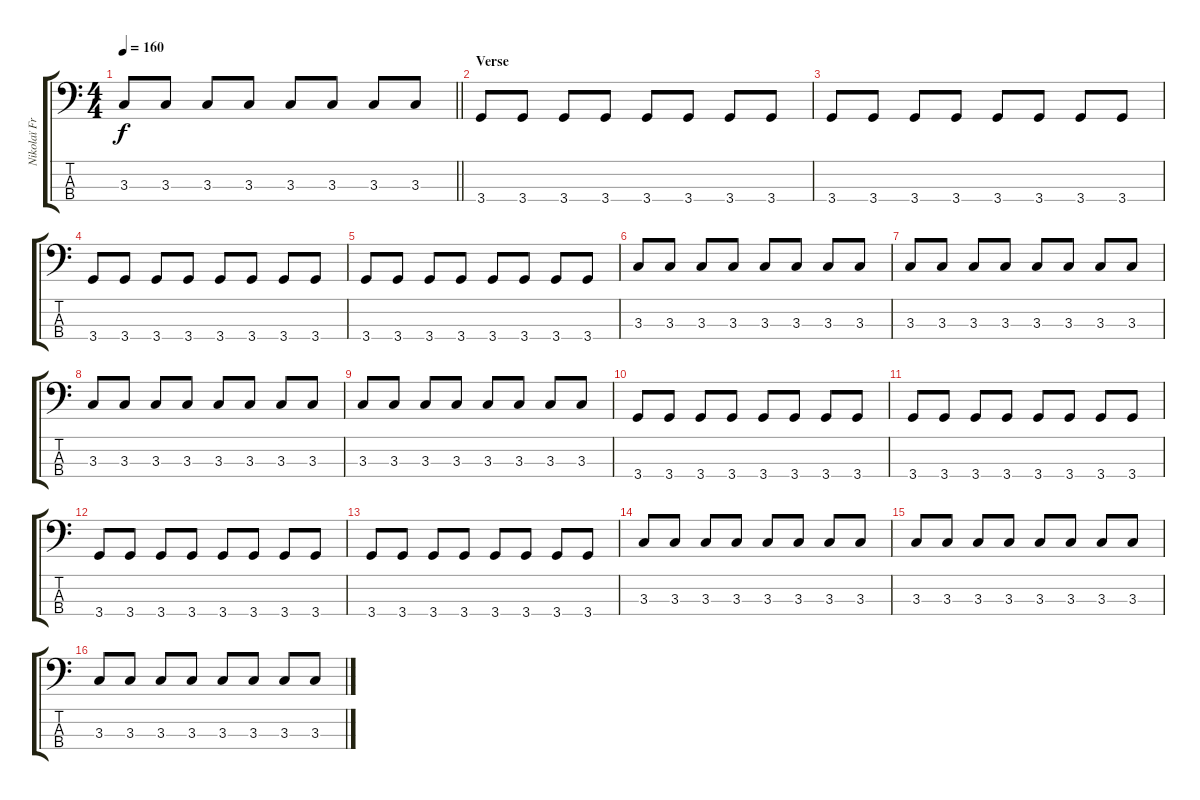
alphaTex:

\track ("Nikolaï Fraiture" "Nikolaï Fr") {instrument electricbassfinger}
\staff {score tabs}
\tuning (G2 D2 A1 E1) {hide}
\ts (4 4)
\tempo 160
\clef f4
\barLineRight lightlight
\ks c
3.3.8{dy f} 3.3.8 3.3.8 3.3.8 3.3.8 3.3.8 3.3.8 3.3.8 |
\section ("" "Verse")
3.4.8 3.4.8 3.4.8 3.4.8 3.4.8 3.4.8 3.4.8 3.4.8 |
3.4.8 3.4.8 3.4.8 3.4.8 3.4.8 3.4.8 3.4.8 3.4.8 |
3.4.8 3.4.8 3.4.8 3.4.8 3.4.8 3.4.8 3.4.8 3.4.8 |
3.4.8 3.4.8 3.4.8 3.4.8 3.4.8 3.4.8 3.4.8 3.4.8 |
3.3.8 3.3.8 3.3.8 3.3.8 3.3.8 3.3.8 3.3.8 3.3.8 |
3.3.8 3.3.8 3.3.8 3.3.8 3.3.8 3.3.8 3.3.8 3.3.8 |
3.3.8 3.3.8 3.3.8 3.3.8 3.3.8 3.3.8 3.3.8 3.3.8 |
3.3.8 3.3.8 3.3.8 3.3.8 3.3.8 3.3.8 3.3.8 3.3.8 |
3.4.8 3.4.8 3.4.8 3.4.8 3.4.8 3.4.8 3.4.8 3.4.8 |
3.4.8 3.4.8 3.4.8 3.4.8 3.4.8 3.4.8 3.4.8 3.4.8 |
3.4.8 3.4.8 3.4.8 3.4.8 3.4.8 3.4.8 3.4.8 3.4.8 |
3.4.8 3.4.8 3.4.8 3.4.8 3.4.8 3.4.8 3.4.8 3.4.8 |
3.3.8 3.3.8 3.3.8 3.3.8 3.3.8 3.3.8 3.3.8 3.3.8 |
3.3.8 3.3.8 3.3.8 3.3.8 3.3.8 3.3.8 3.3.8 3.3.8 |
3.3.8 3.3.8 3.3.8 3.3.8 3.3.8 3.3.8 3.3.8 3.3.8
